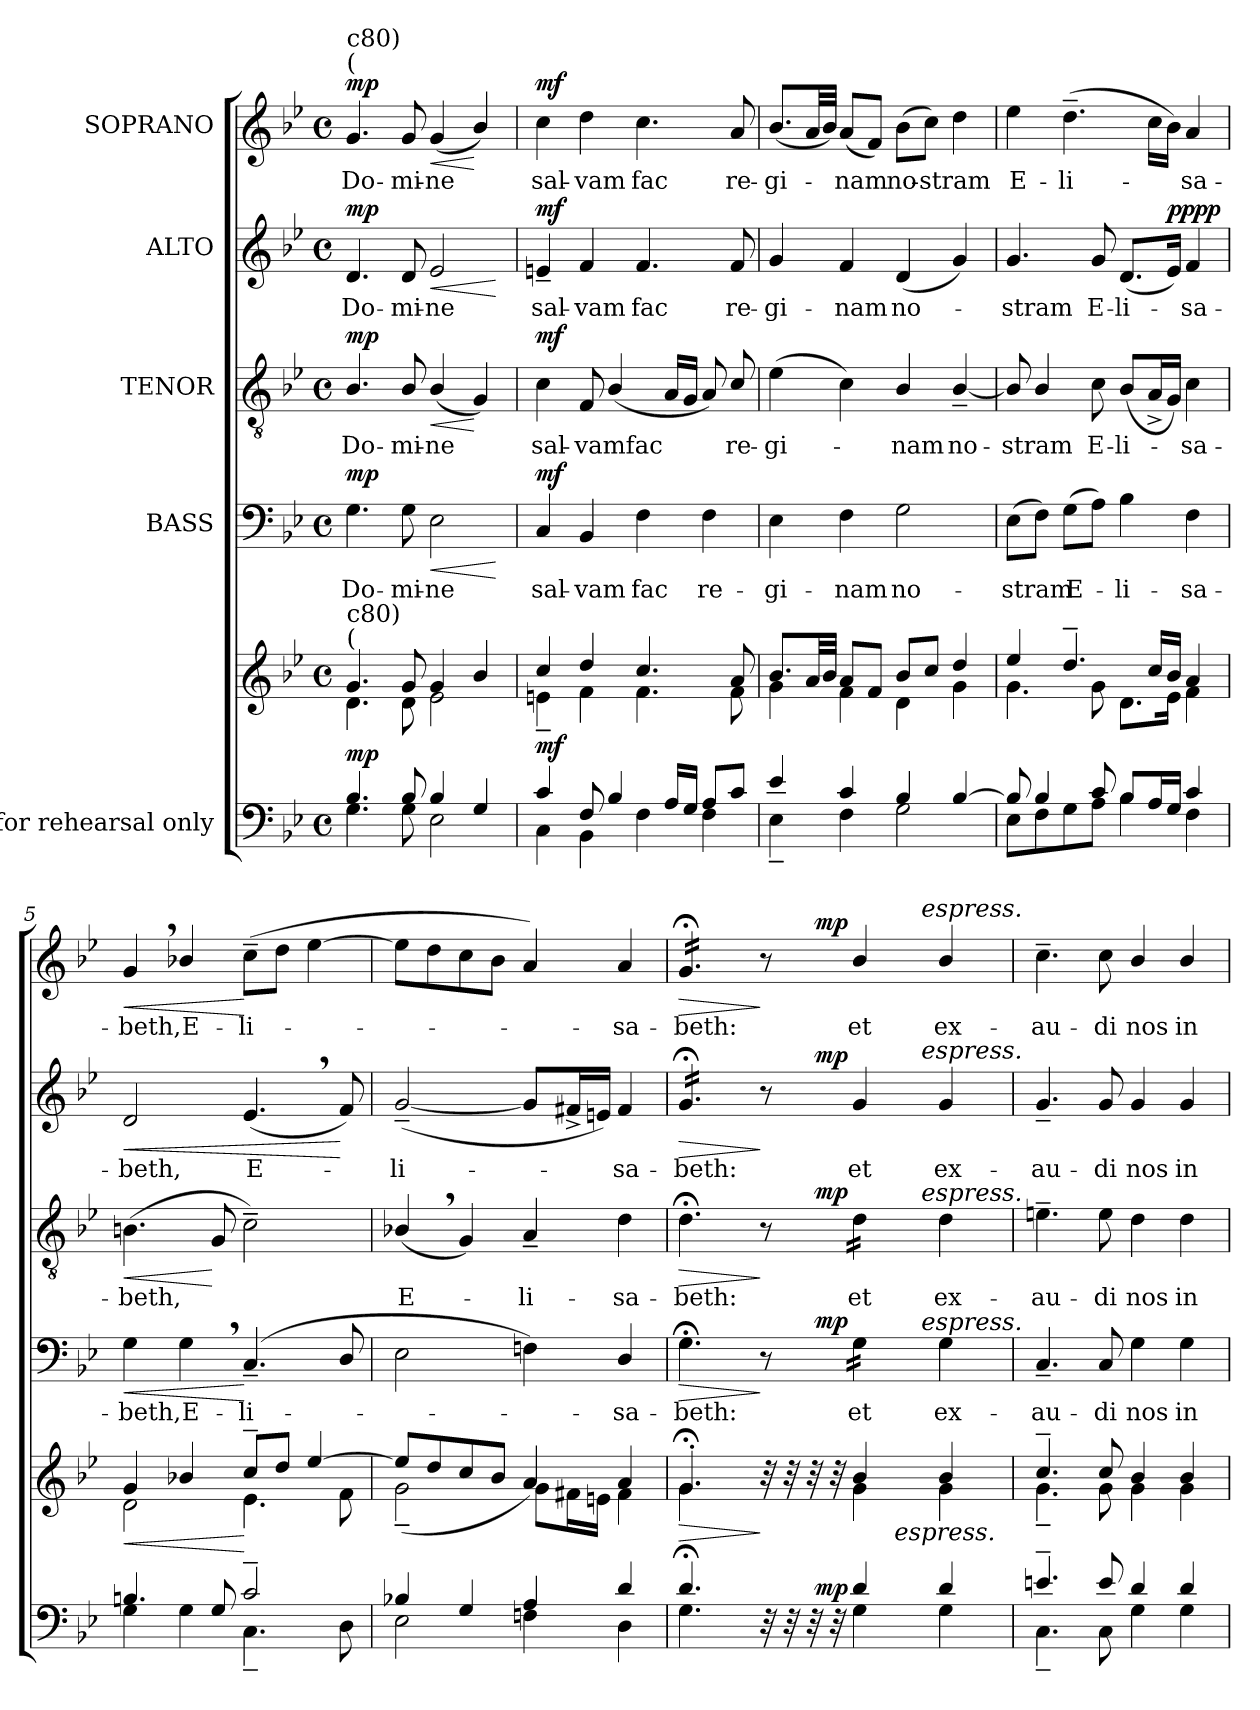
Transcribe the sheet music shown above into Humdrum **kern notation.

**kern	**kern	**dynam	**kern	**text	**dynam	**kern	**text	**dynam	**kern	**text	**dynam	**kern	**text	**dynam
*part5	*part5	*part5	*part4	*part4	*part4	*part3	*part3	*part3	*part2	*part2	*part2	*part1	*part1	*part1
*staff6	*staff5	*staff5/6	*staff4	*staff4	*staff4	*staff3	*staff3	*staff3	*staff2	*staff2	*staff2	*staff1	*staff1	*staff1
*I"for  rehearsal  only	*	*	*I"BASS	*	*	*I"TENOR	*	*	*I"ALTO	*	*	*I"SOPRANO	*	*
!!LO:PB:g=z
*stria5	*stria5	*	*stria5	*	*	*stria5	*	*	*stria5	*	*	*stria5	*	*
*clefF4	*clefG2	*	*clefF4	*	*	*clefGv2	*	*	*clefG2	*	*	*clefG2	*	*
*k[b-e-]	*k[b-e-]	*	*k[b-e-]	*	*	*k[b-e-]	*	*	*k[b-e-]	*	*	*k[b-e-]	*	*
*B-:	*B-:	*	*B-:	*	*	*B-:	*	*	*B-:	*	*	*B-:	*	*
*M4/4	*M4/4	*	*M4/4	*	*	*M4/4	*	*	*M4/4	*	*	*M4/4	*	*
*met(c)	*met(c)	*	*met(c)	*	*	*met(c)	*	*	*met(c)	*	*	*met(c)	*	*
*MM120	*MM120	*	*MM120	*	*	*MM120	*	*	*MM120	*	*	*MM120	*	*
=1	=1	=1	=1	=1	=1	=1	=1	=1	=1	=1	=1	=1	=1	=1
*^	*^	*	*	*	*	*	*	*	*	*	*	*	*	*
!	!	!	!	!	!	!	!	!	!	!	!	!	!	!LO:TX:a:t=(	!	!
!	!	!	!	!	!	!	!	!	!	!	!	!	!	!LO:TX:a:t=c80)	!	!
!	!	!LO:TX:a:t=(	!	!	!	!	!	!	!	!	!	!	!	!	!	!
!	!	!LO:TX:a:t=c80)	!	!	!	!	!	!	!	!	!	!	!	!	!	!
!	!	!	!	!LO:DY:a=2	!	!LO:LY:b:cj	!LO:DY:a	!	!LO:LY:b:cj	!LO:DY:a	!	!LO:LY:b:cj	!LO:DY:a	!	!LO:LY:b:cj	!LO:DY:a
4.B-/	4.G\	4.g/	4.d\	mp	4.G\	Do-	mp	4.B-/	Do-	mp	4.d/	Do-	mp	4.g/	Do-	mp
!	!	!	!	!	!	!LO:LY:b	!	!	!LO:LY:b	!	!	!LO:LY:b	!	!	!LO:LY:b	!
8B-/	8G\	8g/	8d\	.	8G\	-mi-	.	8B-/	-mi-	.	8d/	-mi-	.	8g/	-mi-	.
!	!	!	!	!	!	!LO:LY:b:rj	!LO:HP:b	!	!LO:LY:b:cj	!LO:HP:b	!	!LO:LY:b:rj	!LO:HP:b	!	!LO:LY:b:cj	!LO:HP:b
4B-/	2E-\	4g/	2e-\	.	2E-\	-ne	<	(<4B-/	-ne	<	2e-/	-ne	<	(<4g/	-ne	<
4G/	.	4b-/	.	.	.	.	.	4G/)	.	[	.	.	.	4b-/)	.	[
*v	*v	*	*	*	*	*	*	*	*	*	*	*	*	*	*	*
*	*v	*v	*	*	*	*	*	*	*	*	*	*	*	*	*
.	.	.	.	.	[	.	.	.	.	.	[	.	.	.
=2	=2	=2	=2	=2	=2	=2	=2	=2	=2	=2	=2	=2	=2	=2
*^	*^	*	*	*	*	*	*	*	*	*	*	*	*	*
!	!	!	!	!LO:DY:a=2	!	!LO:LY:b:cj	!LO:DY:a	!	!LO:LY:b	!LO:DY:a	!	!LO:LY:b:cj	!LO:DY:a	!	!LO:LY:b:cj	!LO:DY:a
4c/	4C\	4cc/	4en~<\	mf	4C/	sal-	mf	4c\	sal-	mf	4en~>/	sal-	mf	4cc\	sal-	mf
!	!	!	!	!	!	!LO:LY:b:cj	!	!	!LO:LY:b:cj	!	!	!LO:LY:b:cj	!	!	!LO:LY:b:cj	!
8F/	4BB-\	4dd/	4f\	.	4BB-/	-vam	.	8F/	-vamfac	.	4f/	-vam	.	4dd\	-vam	.
4B-/	.	.	.	.	.	.	.	(<4B-/	.	.	.	.	.	.	.	.
!	!	!	!	!	!	!LO:LY:b:cj	!	!	!	!	!	!LO:LY:b:cj	!	!	!LO:LY:b:cj	!
.	4F\	4.cc/	4.f\	.	4F\	fac	.	.	.	.	4.f/	fac	.	4.cc\	fac	.
16A/L	.	.	.	.	.	.	.	16A/L	.	.	.	.	.	.	.	.
16G/J	.	.	.	.	.	.	.	16G/J	.	.	.	.	.	.	.	.
!	!	!	!	!	!	!LO:LY:b:cj	!	!	!	!	!	!	!	!	!	!
8A/L	4F\	.	.	.	4F\	re-	.	8A/)	.	.	.	.	.	.	.	.
!	!	!	!	!	!	!	!	!	!LO:LY:b:cj	!	!	!LO:LY:b:cj	!	!	!LO:LY:b:cj	!
8c/J	.	8a/	8f\	.	.	.	.	8c/	re-	.	8f/	re-	.	8a/	re-	.
=3	=3	=3	=3	=3	=3	=3	=3	=3	=3	=3	=3	=3	=3	=3	=3	=3
!	!	!	!	!	!	!LO:LY:b:cj	!	!	!LO:LY:b:cj	!	!	!LO:LY:b:cj	!	!	!LO:LY:b:cj	!
4e-/	4E-~>\	8.b-/L	4g\	.	4E-\	-gi-	.	(>4e-\	-gi-	.	4g/	-gi-	.	(<8.b-/L	-gi-	.
.	.	32a/	.	.	.	.	.	.	.	.	.	.	.	32a/	.	.
.	.	32b-/J	.	.	.	.	.	.	.	.	.	.	.	32b-/J)	.	.
!	!	!	!	!	!	!LO:LY:b:cj	!	!	!	!	!	!LO:LY:b:cj	!	!	!LO:LY:b	!
4c/	4F\	8a/L	4f\	.	4F\	-nam	.	4c\)	.	.	4f/	-nam	.	(<8a/L	-nam	.
.	.	8f/J	.	.	.	.	.	.	.	.	.	.	.	8f/J)	.	.
!	!	!	!	!	!	!LO:LY:b:cj	!	!	!LO:LY:b:cj	!	!	!LO:LY:b:cj	!	!	!LO:LY:b:cj	!
4B-/	2G\	8b-/L	4d\	.	2G\	no-	.	4B-/	-nam	.	(<4d/	no-	.	(>8b-\L	no-	.
!	!	!	!	!	!	!	!	!	!	!	!	!	!	!	!LO:LY:b	!
.	.	8cc/J	.	.	.	.	.	.	.	.	.	.	.	8cc\J)	-stram	.
!	!	!	!	!	!	!	!	!	!LO:LY:b:cj	!	!	!	!	!	!	!
[<4B-/	.	4dd/	4g\	.	.	.	.	[<4B-~>/	no-	.	4g/)	.	.	4dd\	.	.
=4	=4	=4	=4	=4	=4	=4	=4	=4	=4	=4	=4	=4	=4	=4	=4	=4
!	!	!	!	!	!	!LO:LY:b	!	!	!LO:LY:b	!	!	!LO:LY:b:cj	!	!	!LO:LY:b:cj	!
8B-/]	8E-\L	4ee-/	4.g\	.	(>8E-\L	-stram	.	8B-/]	-stram	.	4.g/	-stram	.	4ee-\	E-	.
4B-/	8F\	.	.	.	8F\J)	.	.	4B-/	.	.	.	.	.	.	.	.
!	!	!	!	!	!	!LO:LY:b:cj	!	!	!	!	!	!	!	!	!LO:LY:b:cj	!
.	8G\	4.dd~>/	.	.	(>8G\L	E-	.	.	.	.	.	.	.	(>4.dd~>\	-li-	.
!	!	!	!	!	!	!	!	!	!LO:LY:b:cj	!	!	!LO:LY:b:cj	!	!	!	!
8c/	8A\J	.	8g\	.	8A\J)	.	.	8c\	E-	.	8g/	E-	.	.	.	.
!	!	!	!	!	!	!LO:LY:b:cj	!	!	!LO:LY:b:cj	!	!	!LO:LY:b:cj	!	!	!	!
8B-/L	4B-\	.	8.d\L	.	4B-\	-li-	.	(<8B-/L	-li-	.	(<8.d/L	-li-	.	.	.	.
16A/	.	16cc/L	.	.	.	.	.	16A^>/	.	.	.	.	.	16cc\L	.	.
!	!	!	!	!	!	!	!	!	!	!	!	!	!LO:DY:b	!	!	!
16G/J	.	16b-/J	16e-\J	.	.	.	.	16G/J)	.	.	16e-/J)	.	pppp	16b-\J)	.	.
!	!	!	!	!	!	!LO:LY:b:cj	!	!	!LO:LY:b:cj	!	!	!LO:LY:b:cj	!	!	!LO:LY:b:cj	!
4c/	4F\	4a/	4f\	.	4F\	-sa-	.	4c\	-sa-	.	4f/	-sa-	.	4a/	-sa-	.
!!LO:LB:g=z
=5	=5	=5	=5	=5	=5	=5	=5	=5	=5	=5	=5	=5	=5	=5	=5	=5
!	!	!	!	!LO:HP:b	!	!LO:LY:b:cj	!LO:HP:b	!	!LO:LY:b	!LO:HP:b	!	!LO:LY:b:cj	!LO:HP:b	!	!LO:LY:b:cj	!LO:HP:b
4.Bn/	4G\	4g/	2d\	<	4G\	-beth,	<	(>4.Bn\	-beth,	<	2d/	-beth,	<	4g,>/	-beth,	<
!	!	!	!	!	!	!LO:LY:b:cj	!	!	!	!	!	!	!	!	!LO:LY:b:cj	!
.	4G\	4b-X/	.	.	4G,>\	E-	.	.	.	.	.	.	.	4b-X/	E-	.
8G/	.	.	.	.	.	.	.	8G/	.	[	.	.	.	.	.	.
!	!	!	!	!	!	!LO:LY:b:cj	!	!	!	!	!	!LO:LY:b:cj	!	!	!LO:LY:b:cj	!
2c~>/	4.C~<\	8cc~>/L	4.e-\	[	(>4.C~>/	-li-	[	2c~>\)	.	.	(<4.e-,>/	E-	.	(>8cc~>\L	-li-	[
.	.	8dd/J	.	.	.	.	.	.	.	.	.	.	.	8dd\J	.	.
.	.	[<4ee-/	.	.	.	.	.	.	.	.	.	.	.	[>4ee-\	.	.
.	8D\	.	8f\	.	8D/	.	.	.	.	.	8f/)	.	[	.	.	.
=6	=6	=6	=6	=6	=6	=6	=6	=6	=6	=6	=6	=6	=6	=6	=6	=6
!	!	!	!	!	!	!	!	!	!LO:LY:b:cj	!	!	!LO:LY:b:cj	!	!	!	!
4B-X/	2E-\	8ee-/L]	(<2g~<\	.	2E-\	.	.	(<4B-X,>/	E-	.	(<[<2g~>/	-li-	.	8ee-\L]	.	.
.	.	8dd/	.	.	.	.	.	.	.	.	.	.	.	8dd\	.	.
4G/	.	8cc/	.	.	.	.	.	4G/)	.	.	.	.	.	8cc\	.	.
.	.	8b-/J	.	.	.	.	.	.	.	.	.	.	.	8b-\J	.	.
!	!	!	!	!	!	!	!	!	!LO:LY:b:cj	!	!	!	!	!	!	!
4A/	4Fn\	4a/)	8g\L	.	4Fn\)	.	.	4A~>/	-li-	.	8g/L]	.	.	4a/)	.	.
.	.	.	16f#X\	.	.	.	.	.	.	.	16f#X^>/	.	.	.	.	.
.	.	.	16en\J	.	.	.	.	.	.	.	16en/J)	.	.	.	.	.
!	!	!	!	!	!	!LO:LY:b:cj	!	!	!LO:LY:b:cj	!	!	!LO:LY:b:cj	!	!	!LO:LY:b:cj	!
4d/	4D\	4a/	4f#\	.	4D/	-sa-	.	4d\	-sa-	.	4f#/	-sa-	.	4a/	-sa-	.
=7	=7	=7	=7	=7	=7	=7	=7	=7	=7	=7	=7	=7	=7	=7	=7	=7
!	!	!	!	!LO:HP:b	!	!LO:LY:b:cj	!LO:HP:b	!	!LO:LY:b:cj	!LO:HP:b	!	!LO:LY:b:cj	!LO:HP:b	!	!LO:LY:b:cj	!LO:HP:b
*	*^	*	*^	*	*^	*	*	*^	*	*	*^	*	*	*^	*	*
*	*	*	*	*	*	*	*	*^	*	*	*	*^	*	*	*	*^	*	*	*	*^	*	*
*	*	*	*	*	*	*	*	*	*	*	*	*	*	*	*	*	*tremolo	*	*	*	*	*	*	*	*	*
*	*	*	*	*	*	*	*	*	*	*	*	*	*	*	*	*	*	*	*	*	*	*tremolo	*	*	*	*
4.d;<;/	4.G\	4ryy	4.g;<;'</	4.g\	2ryy	>	4.G;<\	4ryy	2ryy	-beth:	>	4.d;<\	4ryy	2ryy	-beth:	>	16g;</LL	4ryy	2ryy	-beth:	>	16g;</LL	4ryy	2ryy	-beth:	>
.	.	.	.	.	.	.	.	.	.	.	.	.	.	.	.	.	16g;</	.	.	.	.	16g;</	.	.	.	.
.	.	.	.	.	.	.	.	.	.	.	.	.	.	.	.	.	16g;</	.	.	.	.	16g;</	.	.	.	.
.	.	.	.	.	.	.	.	.	.	.	.	.	.	.	.	.	16g;</	.	.	.	.	16g;</	.	.	.	.
.	.	8ryy	.	.	.	.	.	8ryy	.	.	.	.	8ryy	.	.	.	16g;</	8ryy	.	.	.	16g;</	8ryy	.	.	.
.	.	.	.	.	.	.	.	.	.	.	.	.	.	.	.	.	16g;</JJ	.	.	.	.	16g;</JJ	.	.	.	.
*	*	*	*	*	*	*	*	*	*	*	*	*	*	*	*	*	*	*	*	*	*	*Xtremolo	*	*	*	*
*	*	*	*	*	*	*	*	*	*	*	*	*	*	*	*	*	*Xtremolo	*	*	*	*	*	*	*	*	*
*tremolo	*	*	*	*	*	*	*	*	*	*	*	*	*	*	*	*	*	*	*	*	*	*	*	*	*	*
*	*	*	*tremolo	*	*	*	*	*	*	*	*	*	*	*	*	*	*	*	*	*	*	*	*	*	*	*
32r	8ryy	16ryy	32r	8ryy	.	]	8r	16ryy	.	.	]	8r	16ryy	.	.	]	8r	16ryy	.	.	]	8r	16ryy	.	.	]
32r	.	.	32r	.	.	.	.	.	.	.	.	.	.	.	.	.	.	.	.	.	.	.	.	.	.	.
32r	.	64ryy	32r	.	.	.	.	64ryy	.	.	.	.	64ryy	.	.	.	.	64ryy	.	.	.	.	64ryy	.	.	.
!	!	!	!	!	!	!LO:DY:a=2	!	!	!	!	!LO:DY:a	!	!	!	!	!LO:DY:a	!	!	!	!	!LO:DY:a	!	!	!	!	!LO:DY:a
.	.	2ryy	.	.	.	mp	.	2ryy	.	.	mp	.	2ryy	.	.	mp	.	2ryy	.	.	mp	.	2ryy	.	.	mp
32r	.	.	32r	.	.	.	.	.	.	.	.	.	.	.	.	.	.	.	.	.	.	.	.	.	.	.
*	*	*	*Xtremolo	*	*	*	*	*	*	*	*	*	*	*	*	*	*	*	*	*	*	*	*	*	*	*
*Xtremolo	*	*	*	*	*	*	*	*	*	*	*	*	*	*	*	*	*	*	*	*	*	*	*	*	*	*
!	!	!	!	!	!	!	!	!	!	!LO:LY:b:cj	!	!	!	!	!LO:LY:b:cj	!	!	!	!	!LO:LY:b:cj	!	!	!	!	!LO:LY:b:cj	!
*	*	*	*	*	*	*	*tremolo	*	*	*	*	*	*	*	*	*	*	*	*	*	*	*	*	*	*	*
*	*	*	*	*	*	*	*	*	*	*	*	*tremolo	*	*	*	*	*	*	*	*	*	*	*	*	*	*
4d/	4G\	.	4b-/	4g\	8ryy	.	16G\LL	.	8ryy	et	.	16d\LL	.	8ryy	et	.	4g/	.	8ryy	et	.	4b-/	.	8ryy	et	.
.	.	.	.	.	.	.	16G\	.	.	.	.	16d\	.	.	.	.	.	.	.	.	.	.	.	.	.	.
.	.	.	.	.	64ryy	.	16G\	.	16ryy	.	.	16d\	.	16ryy	.	.	.	.	16ryy	.	.	.	.	16ryy	.	.
!	!	!	!	!	!LO:TX:b:i:t=espress.	!	!	!	!	!	!	!	!	!	!	!	!	!	!	!	!	!	!	!	!	!
.	.	.	.	.	4ryy	.	.	.	.	.	.	.	.	.	.	.	.	.	.	.	.	.	.	.	.	.
.	.	.	.	.	.	.	16G\JJ	.	64ryy	.	.	16d\JJ	.	64ryy	.	.	.	.	64ryy	.	.	.	.	64ryy	.	.
*	*	*	*	*	*	*	*	*	*	*	*	*Xtremolo	*	*	*	*	*	*	*	*	*	*	*	*	*	*
*	*	*	*	*	*	*	*Xtremolo	*	*	*	*	*	*	*	*	*	*	*	*	*	*	*	*	*	*	*
!	!	!	!	!	!	!	!	!	!	!	!	!	!	!	!	!	!	!	!	!	!	!	!	!LO:TX:a:i:t=espress.	!	!
!	!	!	!	!	!	!	!	!	!	!	!	!	!	!	!	!	!	!	!LO:TX:a:i:t=espress.	!	!	!	!	!	!	!
!	!	!	!	!	!	!	!	!	!	!	!	!	!	!LO:TX:a:i:t=espress.	!	!	!	!	!	!	!	!	!	!	!	!
!	!	!	!	!	!	!	!	!	!LO:TX:a:i:t=espress.	!	!	!	!	!	!	!	!	!	!	!	!	!	!	!	!	!
.	.	.	.	.	.	.	.	.	4ryy	.	.	.	.	4ryy	.	.	.	.	4ryy	.	.	.	.	4ryy	.	.
!	!	!	!	!	!	!	!	!	!	!LO:LY:b:cj	!	!	!	!	!LO:LY:b:cj	!	!	!	!	!LO:LY:b:cj	!	!	!	!	!LO:LY:b:cj	!
4d/	4G\	.	4b-/	4g\	.	.	4G\	.	.	ex-	.	4d\	.	.	ex-	.	4g/	.	.	ex-	.	4b-/	.	.	ex-	.
.	.	.	.	.	16..ryy	.	.	.	.	.	.	.	.	.	.	.	.	.	.	.	.	.	.	.	.	.
.	.	32.ryy	.	.	.	.	.	32.ryy	32.ryy	.	.	.	32.ryy	32.ryy	.	.	.	32.ryy	32.ryy	.	.	.	32.ryy	32.ryy	.	.
=8	=8	=8	=8	=8	=8	=8	=8	=8	=8	=8	=8	=8	=8	=8	=8	=8	=8	=8	=8	=8	=8	=8	=8	=8	=8	=8
!	!	!	!	!	!	!	!	!	!	!LO:LY:b:cj	!	!	!	!	!LO:LY:b:cj	!	!	!	!	!LO:LY:b:cj	!	!	!	!	!LO:LY:b:cj	!
*	*v	*v	*	*	*	*	*v	*v	*v	*	*	*v	*v	*v	*	*	*v	*v	*v	*	*	*v	*v	*v	*	*
*	*	*	*v	*v	*	*	*	*	*	*	*	*	*	*	*	*	*
4.en~>/	4.C~<\	4.cc~>/	4.g~<\	.	4.C~>/	-au-	.	4.en~>\	-au-	.	4.g~>/	-au-	.	4.cc~>\	-au-	.
!	!	!	!	!	!	!LO:LY:b:cj	!	!	!LO:LY:b:cj	!	!	!LO:LY:b:cj	!	!	!LO:LY:b:cj	!
8e/	8C\	8cc/	8g\	.	8C/	-di	.	8e\	-di	.	8g/	-di	.	8cc\	-di	.
!	!	!	!	!	!	!LO:LY:b:cj	!	!	!LO:LY:b:cj	!	!	!LO:LY:b:cj	!	!	!LO:LY:b:cj	!
4d/	4G\	4b-/	4g\	.	4G\	nos	.	4d\	nos	.	4g/	nos	.	4b-/	nos	.
!	!	!	!	!	!	!LO:LY:b:cj	!	!	!LO:LY:b:cj	!	!	!LO:LY:b:cj	!	!	!LO:LY:b:cj	!
4d/	4G\	4b-/	4g\	.	4G\	in	.	4d\	in	.	4g/	in	.	4b-/	in	.
*v	*v	*	*	*	*	*	*	*	*	*	*	*	*	*	*	*
*	*v	*v	*	*	*	*	*	*	*	*	*	*	*	*	*
=	=	=	=	=	=	=	=	=	=	=	=	=	=	=
*-	*-	*-	*-	*-	*-	*-	*-	*-	*-	*-	*-	*-	*-	*-
